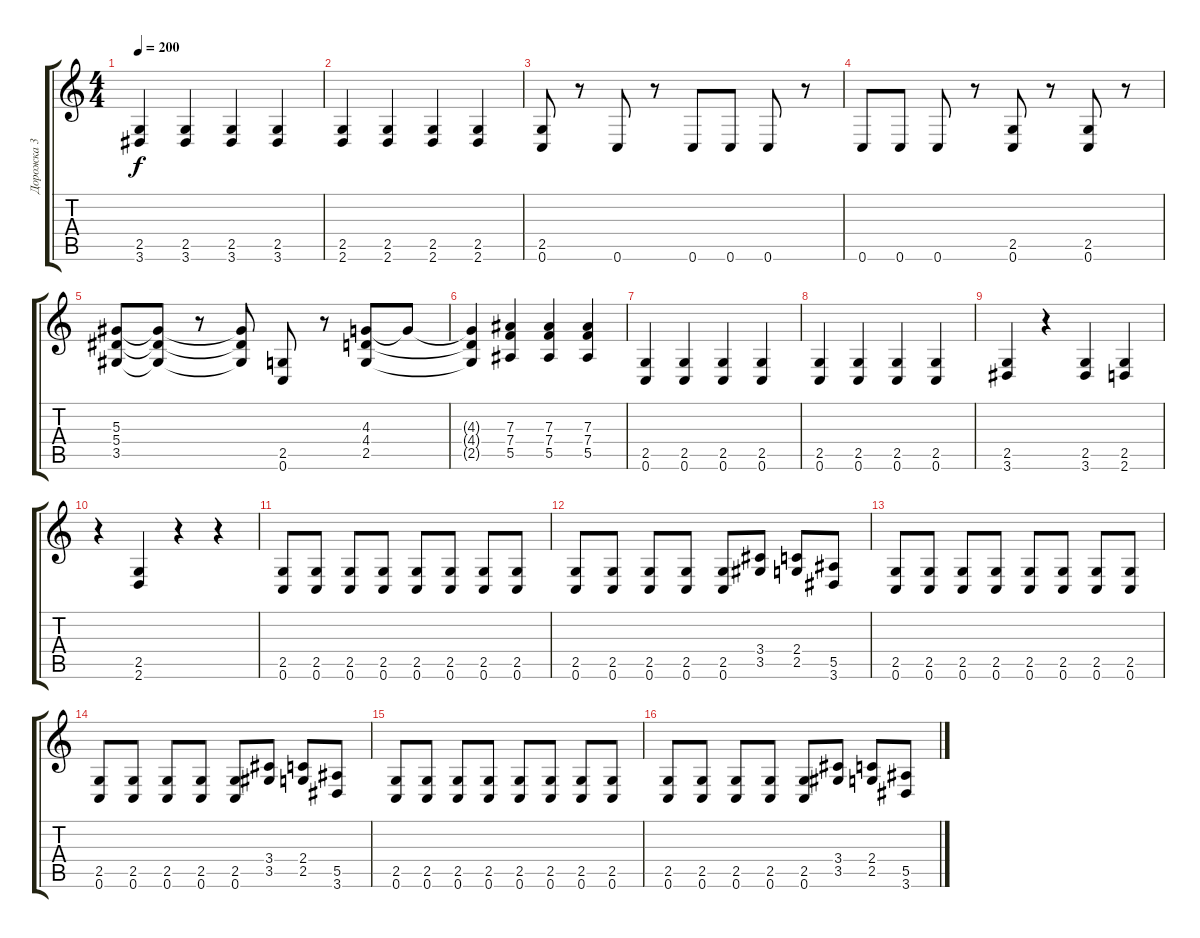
\track ("Дорожка 3" "Дорожка 3") {instrument distortionguitar}
\staff {score tabs}
\tuning (C4 G3 Eb3 Bb2 F2 C2) {hide}
\ts (4 4)
\tempo 200
\clef g2
\ks c
(2.5 3.6).4{dy f} (2.5 3.6).4 (2.5 3.6).4 (2.5 3.6).4 |
(2.5 2.6).4 (2.5 2.6).4 (2.5 2.6).4 (2.5 2.6).4 |
(2.5 0.6).8 r.8 0.6.8 r.8 0.6.8 0.6.8 0.6.8 r.8 |
0.6.8 0.6.8 0.6.8 r.8 (2.5 0.6).8 r.8 (2.5 0.6).8 r.8 |
(5.3 5.4 3.5).8 (5.3{t} 5.4{t} 3.5{t}).8 r.8 (5.3{t} 5.4{t} 3.5{t}).8 (2.5 0.6).8 r.8 (4.3 4.4 2.5).8 4.3{t}.8 |
(4.3{t} 4.4{t} 2.5{t}).4 (7.3 7.4 5.5).4 (7.3 7.4 5.5).4 (7.3 7.4 5.5).4 |
(2.5 0.6).4 (2.5 0.6).4 (2.5 0.6).4 (2.5 0.6).4 |
(2.5 0.6).4 (2.5 0.6).4 (2.5 0.6).4 (2.5 0.6).4 |
(2.5 3.6).4 r.4 (2.5 3.6).4 (2.5 2.6).4 |
r.4 (2.5 2.6).4 r.4 r.4 |
(2.5 0.6).8 (2.5 0.6).8 (2.5 0.6).8 (2.5 0.6).8 (2.5 0.6).8 (2.5 0.6).8 (2.5 0.6).8 (2.5 0.6).8 |
(2.5 0.6).8 (2.5 0.6).8 (2.5 0.6).8 (2.5 0.6).8 (2.5 0.6).8 (3.4 3.5).8 (2.4 2.5).8 (5.5 3.6).8 |
(2.5 0.6).8 (2.5 0.6).8 (2.5 0.6).8 (2.5 0.6).8 (2.5 0.6).8 (2.5 0.6).8 (2.5 0.6).8 (2.5 0.6).8 |
(2.5 0.6).8 (2.5 0.6).8 (2.5 0.6).8 (2.5 0.6).8 (2.5 0.6).8 (3.4 3.5).8 (2.4 2.5).8 (5.5 3.6).8 |
(2.5 0.6).8 (2.5 0.6).8 (2.5 0.6).8 (2.5 0.6).8 (2.5 0.6).8 (2.5 0.6).8 (2.5 0.6).8 (2.5 0.6).8 |
(2.5 0.6).8 (2.5 0.6).8 (2.5 0.6).8 (2.5 0.6).8 (2.5 0.6).8 (3.4 3.5).8 (2.4 2.5).8 (5.5 3.6).8
